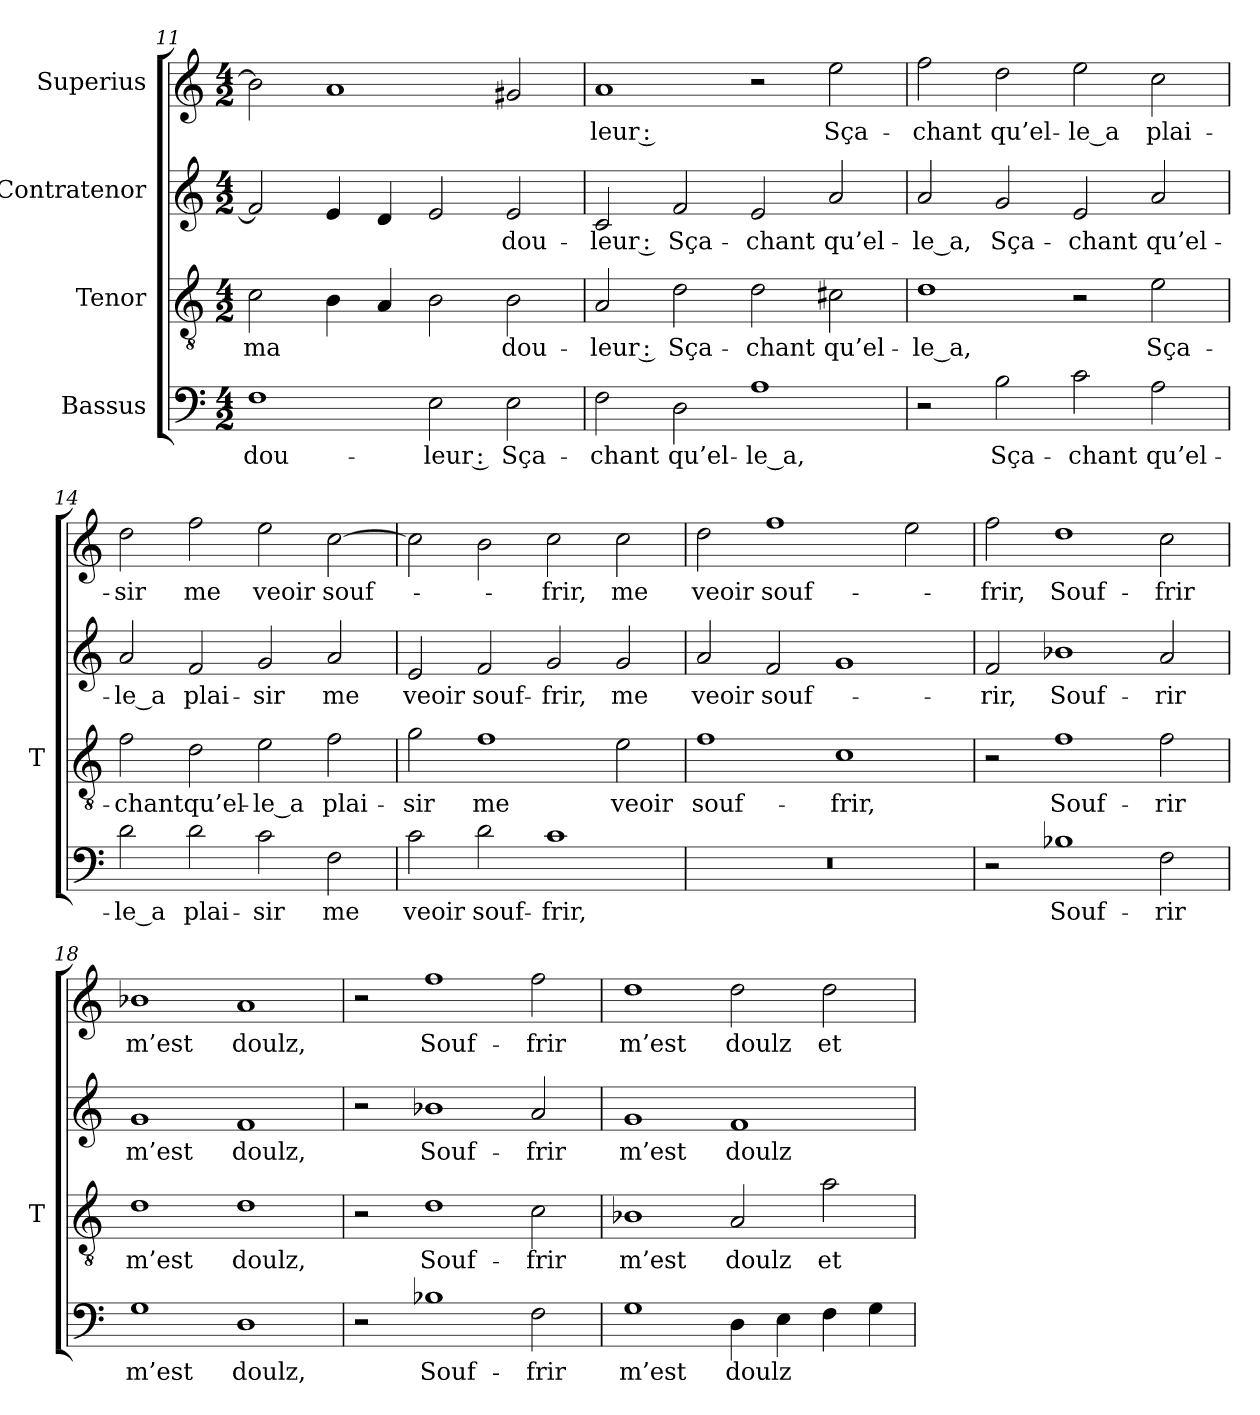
**kern	**text	**kern	**text	**kern	**text	**kern	**text
*part4	*part4	*part3	*part3	*part2	*part2	*part1	*part1
*staff4	*staff4	*staff3	*staff3	*staff2	*staff2	*staff1	*staff1
*I"Bassus	*	*I"Tenor	*	*I"Contratenor	*	*I"Superius	*
*	*	*I'T	*	*	*	*	*
*clefF4	*	*clefGv2	*	*clefG2	*	*clefG2	*
*k[]	*	*k[]	*	*k[]	*	*k[]	*
*M4/2	*	*M4/2	*	*M4/2	*	*M4/2	*
=11	=11	=11	=11	=11	=11	=11	=11
1F	dou-	2c	-ma	2f]	.	2b]	.
.	.	4B	.	4e	.	1a	.
.	.	4A	.	4d	.	.	.
2E	-leur :	2B	.	2e	.	.	.
2E	Sça-	2B	dou-	2e	dou-	2g#X	.
=12	=12	=12	=12	=12	=12	=12	=12
2F	-chant	2A	-leur :	2c	-leur :	1a	-leur :
2D	qu’el-	2d	Sça-	2f	Sça-	.	.
1A	-le_a,	2d	-chant	2e	-chant	2r	.
.	.	2c#X	qu’el-	2a	qu’el-	2ee	Sça-
=13	=13	=13	=13	=13	=13	=13	=13
2r	.	1d	-le_a,	2a	-le_a,	2ff	-chant
2B	Sça-	.	.	2g	Sça-	2dd	qu’el-
2c	-chant	2r	.	2e	-chant	2ee	-le_a
2A	qu’el-	2e	Sça-	2a	qu’el-	2cc	plai-
=14	=14	=14	=14	=14	=14	=14	=14
2d	-le_a	2f	-chant	2a	-le_a	2dd	-sir
2d	plai-	2d	qu’el-	2f	plai-	2ff	-me
2c	-sir	2e	-le_a	2g	-sir	2ee	-veoir
2F	-me	2f	plai-	2a	-me	[2cc	souf-
=15	=15	=15	=15	=15	=15	=15	=15
2c	-veoir	2g	-sir	2e	-veoir	2cc]	.
2d	souf-	1f	-me	2f	souf-	2b	.
1c	-frir,	.	.	2g	-frir,	2cc	-frir,
.	.	2e	-veoir	2g	-me	2cc	-me
=16	=16	=16	=16	=16	=16	=16	=16
0r	.	1f	souf-	2a	-veoir	2dd	-veoir
.	.	.	.	2f	souf-	1ff	souf-
.	.	1c	-frir,	1g	.	.	.
.	.	.	.	.	.	2ee	.
=17	=17	=17	=17	=17	=17	=17	=17
2r	.	2r	.	2f	-rir,	2ff	-frir,
1B-X	Souf-	1f	Souf-	1b-X	Souf-	1dd	Souf-
2F	-rir	2f	-rir	2a	-rir	2cc	-frir
=18	=18	=18	=18	=18	=18	=18	=18
1G	-m’est	1d	-m’est	1g	-m’est	1b-X	-m’est
1D	-doulz,	1d	-doulz,	1f	-doulz,	1a	-doulz,
=19	=19	=19	=19	=19	=19	=19	=19
2r	.	2r	.	2r	.	2r	.
1B-X	Souf-	1d	Souf-	1b-X	Souf-	1ff	Souf-
2F	-frir	2c	-frir	2a	-frir	2ff	-frir
=20	=20	=20	=20	=20	=20	=20	=20
1G	-m’est	1B-X	-m’est	1g	-m’est	1dd	-m’est
4D	-doulz	2A	-doulz	1f	-doulz	2dd	-doulz
4E	.	.	.	.	.	.	.
4F	.	2a	-et	.	.	2dd	-et
4G	.	.	.	.	.	.	.
=	=	=	=	=	=	=	=
*-	*-	*-	*-	*-	*-	*-	*-
